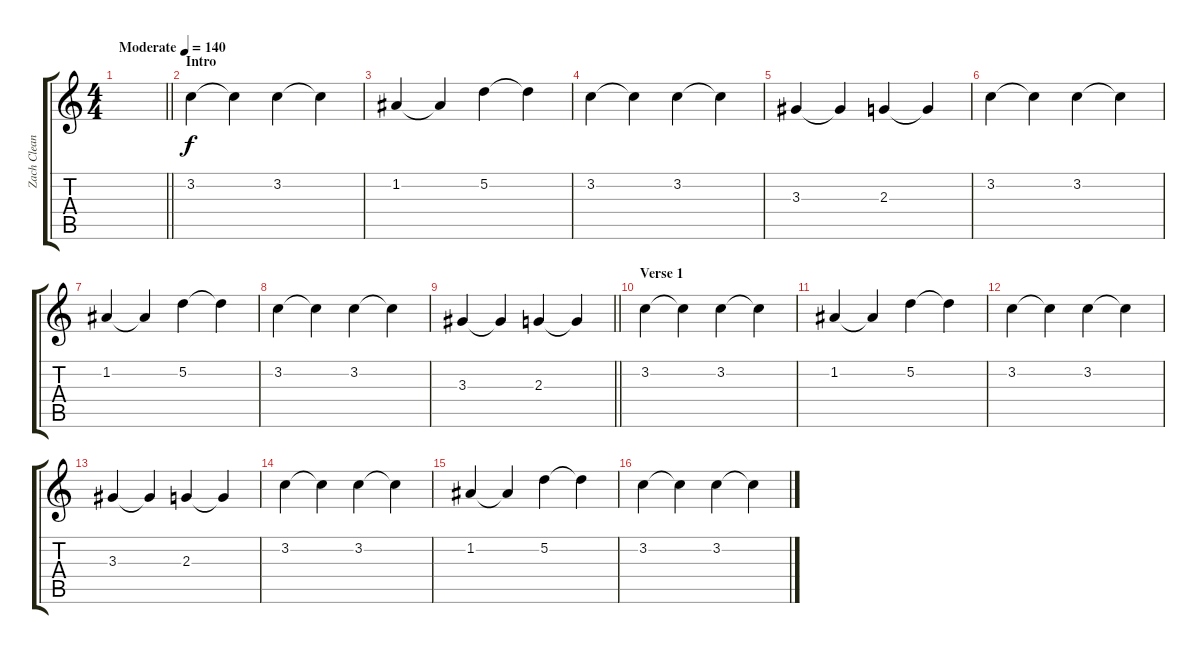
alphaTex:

\track ("Zach Clean" "Zach Clean") {instrument acousticguitarsteel}
\staff {score tabs}
\tuning (D4 A3 F3 C3 G2 C2) {hide}
\ts (4 4)
\tempo (140 "Moderate")
\clef g2
\barLineRight lightlight
\ks c
|
\section ("" "Intro")
3.2.4 3.2{t}.4 3.2.4 3.2{t}.4 |
1.2.4 1.2{t}.4 5.2.4 5.2{t}.4 |
3.2.4 3.2{t}.4 3.2.4 3.2{t}.4 |
3.3.4 3.3{t}.4 2.3.4 2.3{t}.4 |
3.2.4 3.2{t}.4 3.2.4 3.2{t}.4 |
1.2.4 1.2{t}.4 5.2.4 5.2{t}.4 |
3.2.4 3.2{t}.4 3.2.4 3.2{t}.4 |
\barLineRight lightlight
3.3.4 3.3{t}.4 2.3.4 2.3{t}.4 |
\section ("" "Verse 1")
3.2.4 3.2{t}.4 3.2.4 3.2{t}.4 |
1.2.4 1.2{t}.4 5.2.4 5.2{t}.4 |
3.2.4 3.2{t}.4 3.2.4 3.2{t}.4 |
3.3.4 3.3{t}.4 2.3.4 2.3{t}.4 |
3.2.4 3.2{t}.4 3.2.4 3.2{t}.4 |
1.2.4 1.2{t}.4 5.2.4 5.2{t}.4 |
3.2.4 3.2{t}.4 3.2.4 3.2{t}.4
